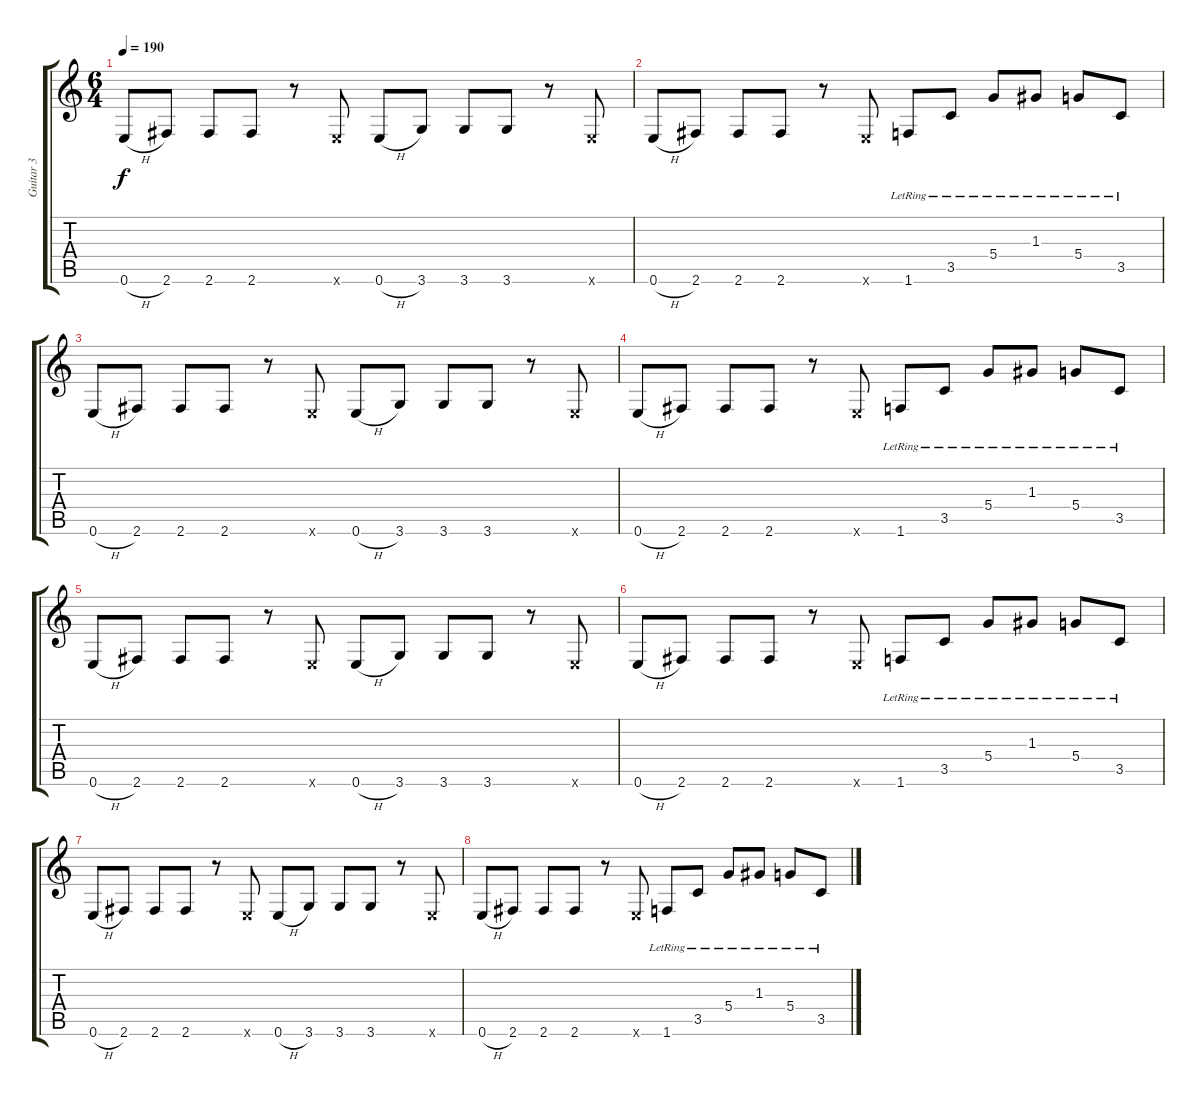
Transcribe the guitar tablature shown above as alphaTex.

\track ("Guitar 3" "Guitar 3") {instrument acousticguitarsteel}
\staff {score tabs}
\tuning (E4 B3 G3 D3 A2 E2) {hide}
\ts (6 4)
\tempo 190
\clef g2
\ks c
0.6{h}.8{dy f} 2.6.8 2.6.8 2.6.8 r.8 0.6{x}.8 0.6{h}.8 3.6.8 3.6.8 3.6.8 r.8 0.6{x}.8 |
0.6{h}.8 2.6.8 2.6.8 2.6.8 r.8 0.6{x}.8 1.6{lr}.8 3.5{lr}.8 5.4{lr}.8 1.3{lr}.8 5.4{lr}.8 3.5{lr}.8 |
0.6{h}.8 2.6.8 2.6.8 2.6.8 r.8 0.6{x}.8 0.6{h}.8 3.6.8 3.6.8 3.6.8 r.8 0.6{x}.8 |
0.6{h}.8 2.6.8 2.6.8 2.6.8 r.8 0.6{x}.8 1.6{lr}.8 3.5{lr}.8 5.4{lr}.8 1.3{lr}.8 5.4{lr}.8 3.5{lr}.8 |
0.6{h}.8 2.6.8 2.6.8 2.6.8 r.8 0.6{x}.8 0.6{h}.8 3.6.8 3.6.8 3.6.8 r.8 0.6{x}.8 |
0.6{h}.8 2.6.8 2.6.8 2.6.8 r.8 0.6{x}.8 1.6{lr}.8 3.5{lr}.8 5.4{lr}.8 1.3{lr}.8 5.4{lr}.8 3.5{lr}.8 |
0.6{h}.8 2.6.8 2.6.8 2.6.8 r.8 0.6{x}.8 0.6{h}.8 3.6.8 3.6.8 3.6.8 r.8 0.6{x}.8 |
0.6{h}.8 2.6.8 2.6.8 2.6.8 r.8 0.6{x}.8 1.6{lr}.8 3.5{lr}.8 5.4{lr}.8 1.3{lr}.8 5.4{lr}.8 3.5{lr}.8
